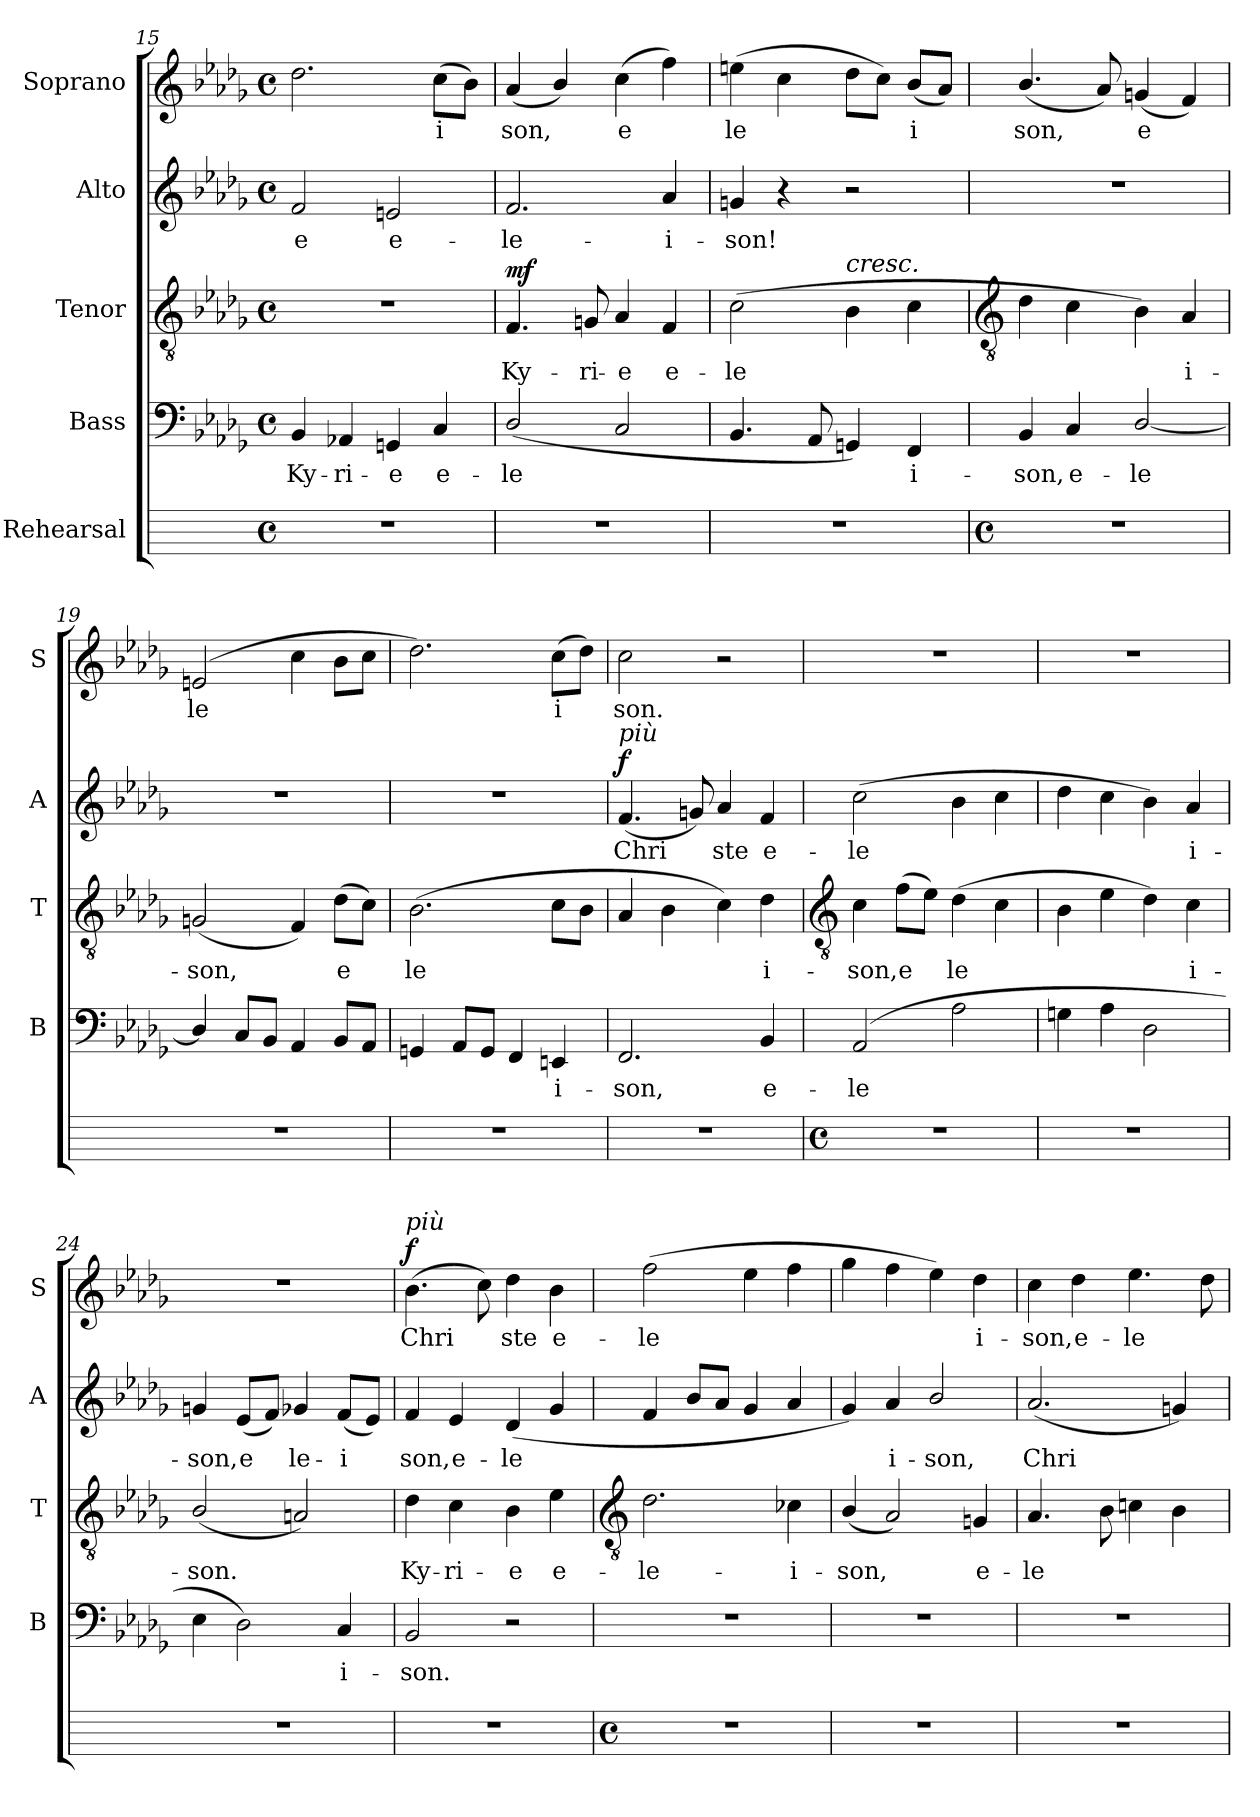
**kern	**kern	**text	**kern	**text	**dynam	**kern	**text	**dynam	**kern	**text	**dynam
*part5	*part4	*part4	*part3	*part3	*part3	*part2	*part2	*part2	*part1	*part1	*part1
*staff5	*staff4	*staff4	*staff3	*staff3	*staff3	*staff2	*staff2	*staff2	*staff1	*staff1	*staff1
*I"Rehearsal	*I"Bass	*	*I"Tenor	*	*	*I"Alto	*	*	*I"Soprano	*	*
*	*I'B	*	*I'T	*	*	*I'A	*	*	*I'S	*	*
*	*clefF4	*	*clefGv2	*	*	*clefG2	*	*	*clefG2	*	*
*	*k[b-e-a-d-g-]	*	*k[b-e-a-d-g-]	*	*	*k[b-e-a-d-g-]	*	*	*k[b-e-a-d-g-]	*	*
*	*D-:	*	*D-:	*	*	*D-:	*	*	*D-:	*	*
*M4/4	*M4/4	*	*M4/4	*	*	*M4/4	*	*	*M4/4	*	*
*met(c)	*met(c)	*	*met(c)	*	*	*met(c)	*	*	*met(c)	*	*
=15	=15	=15	=15	=15	=15	=15	=15	=15	=15	=15	=15
!	!	!LO:LY:b	!	!	!	!	!LO:LY:b	!	!	!	!
1r	4BB-	Ky-	1r	.	.	2f	-e	.	2.dd-	.	.
!	!	!LO:LY:b	!	!	!	!	!	!	!	!	!
.	4AA-X	-ri-	.	.	.	.	.	.	.	.	.
!	!	!LO:LY:b	!	!	!	!	!LO:LY:b	!	!	!	!
.	4GGn	-e	.	.	.	2en	e-	.	.	.	.
!	!	!LO:LY:b	!	!	!	!	!	!	!	!LO:LY:b	!
.	4C	e-	.	.	.	.	.	.	(>8ccL	i	.
.	.	.	.	.	.	.	.	.	8b-J)	.	.
=16	=16	=16	=16	=16	=16	=16	=16	=16	=16	=16	=16
!	!	!LO:LY:b	!	!LO:LY:b	!LO:DY:a	!	!LO:LY:b	!	!	!LO:LY:b	!
1r	(<2D-/	-le	4.F	Ky-	mf	2.f	-le-	.	(<4a-	son,	.
.	.	.	.	.	.	.	.	.	4b-/)	.	.
!	!	!	!	!LO:LY:b	!	!	!	!	!	!	!
.	.	.	8Gn	-ri-	.	.	.	.	.	.	.
!	!	!	!	!LO:LY:b	!	!	!	!	!	!LO:LY:b	!
.	2C	.	4A-	-e	.	.	.	.	(>4cc	e	.
!	!	!	!	!LO:LY:b	!	!	!LO:LY:b	!	!	!	!
.	.	.	4F	e-	.	4a-	-i-	.	4ff)	.	.
=17	=17	=17	=17	=17	=17	=17	=17	=17	=17	=17	=17
!	!	!	!	!LO:LY:b	!	!	!LO:LY:b	!	!	!LO:LY:b	!
1r	4.BB-	.	(>2c	-le	.	4gn	-son!	.	(>4een	le	.
.	.	.	.	.	.	4r	.	.	4cc	.	.
.	8AA-	.	.	.	.	.	.	.	.	.	.
!	!	!	!LO:TX:a:i:t=cresc.	!	!	!	!	!	!	!	!
.	4GGn)	.	4B-	.	.	2r	.	.	8dd-L	.	.
.	.	.	.	.	.	.	.	.	8ccJ)	.	.
!	!	!LO:LY:b	!	!	!	!	!	!	!	!LO:LY:b	!
.	4FF	i-	4c	.	.	.	.	.	(<8b-L	i	.
.	.	.	.	.	.	.	.	.	8a-J)	.	.
!!LO:LB:g=z
=18	=18	=18	=18	=18	=18	=18	=18	=18	=18	=18	=18
*	*	*	*clefGv2	*	*	*	*	*	*	*	*
*M4/4	*	*	*	*	*	*	*	*	*	*	*
*met(c)	*	*	*	*	*	*	*	*	*	*	*
!	!	!LO:LY:b	!	!	!	!	!	!	!	!LO:LY:b	!
1r	4BB-	-son,	4d-	.	.	1r	.	.	(<4.b-/	son,	.
!	!	!LO:LY:b	!	!	!	!	!	!	!	!	!
.	4C	e-	4c	.	.	.	.	.	.	.	.
.	.	.	.	.	.	.	.	.	8a-)	.	.
!	!	!LO:LY:b	!	!	!	!	!	!	!	!LO:LY:b	!
.	[2D-/	-le	4B-)	.	.	.	.	.	(<4gn	e	.
!	!	!	!	!LO:LY:b	!	!	!	!	!	!	!
.	.	.	4A-	i-	.	.	.	.	4f)	.	.
=19	=19	=19	=19	=19	=19	=19	=19	=19	=19	=19	=19
!	!	!	!	!LO:LY:b	!	!	!	!	!	!LO:LY:b	!
1r	4D-/]	.	(<2Gn	-son,	.	1r	.	.	(>2en	le	.
.	8CL	.	.	.	.	.	.	.	.	.	.
.	8BB-J	.	.	.	.	.	.	.	.	.	.
.	4AA-	.	4F)	.	.	.	.	.	4cc	.	.
!	!	!	!	!LO:LY:b	!	!	!	!	!	!	!
.	8BB-L	.	(>8d-L	e	.	.	.	.	8b-L	.	.
.	8AA-J	.	8cJ)	.	.	.	.	.	8ccJ	.	.
=20	=20	=20	=20	=20	=20	=20	=20	=20	=20	=20	=20
!	!	!	!	!LO:LY:b	!	!	!	!	!	!	!
1r	4GGn	.	(>2.B-	le	.	1r	.	.	2.dd-)	.	.
.	8AA-L	.	.	.	.	.	.	.	.	.	.
.	8GGJ	.	.	.	.	.	.	.	.	.	.
.	4FF	.	.	.	.	.	.	.	.	.	.
!	!	!LO:LY:b	!	!	!	!	!	!	!	!LO:LY:b	!
.	4EEn	i-	8cL	.	.	.	.	.	(>8ccL	i	.
.	.	.	8B-J	.	.	.	.	.	8dd-J)	.	.
=21	=21	=21	=21	=21	=21	=21	=21	=21	=21	=21	=21
!	!	!	!	!	!	!LO:TX:a:i:t=più	!	!	!	!	!
!	!	!LO:LY:b	!	!	!	!	!LO:LY:b	!LO:DY:a	!	!LO:LY:b	!
1r	2.FF	-son,	4A-	.	.	(<4.f	Chri	f	2cc	son.	.
.	.	.	4B-	.	.	.	.	.	.	.	.
.	.	.	.	.	.	8gn)	.	.	.	.	.
!	!	!	!	!	!	!	!LO:LY:b	!	!	!	!
.	.	.	4c)	.	.	4a-	ste	.	2r	.	.
!	!	!LO:LY:b	!	!LO:LY:b	!	!	!LO:LY:b	!	!	!	!
.	4BB-	e-	4d-	i-	.	4f	e-	.	.	.	.
!!LO:LB:g=z
=22	=22	=22	=22	=22	=22	=22	=22	=22	=22	=22	=22
*	*	*	*clefGv2	*	*	*	*	*	*	*	*
*M4/4	*	*	*	*	*	*	*	*	*	*	*
*met(c)	*	*	*	*	*	*	*	*	*	*	*
!	!	!LO:LY:b	!	!LO:LY:b	!	!	!LO:LY:b	!	!	!	!
1r	(>2AA-	-le	4c	-son,	.	(>2cc	-le	.	1r	.	.
!	!	!	!	!LO:LY:b	!	!	!	!	!	!	!
.	.	.	(>8fL	e	.	.	.	.	.	.	.
.	.	.	8e-J)	.	.	.	.	.	.	.	.
!	!	!	!	!LO:LY:b	!	!	!	!	!	!	!
.	2A-	.	(>4d-	le	.	4b-	.	.	.	.	.
.	.	.	4c	.	.	4cc	.	.	.	.	.
=23	=23	=23	=23	=23	=23	=23	=23	=23	=23	=23	=23
1r	4Gn	.	4B-	.	.	4dd-	.	.	1r	.	.
.	4A-	.	4e-	.	.	4cc	.	.	.	.	.
.	2D-	.	4d-)	.	.	4b-)	.	.	.	.	.
!	!	!	!	!LO:LY:b	!	!	!LO:LY:b	!	!	!	!
.	.	.	4c	i-	.	4a-	i-	.	.	.	.
=24	=24	=24	=24	=24	=24	=24	=24	=24	=24	=24	=24
!	!	!	!	!LO:LY:b	!	!	!LO:LY:b	!	!	!	!
1r	4E-	.	(<2B-/	-son.	.	4gn	-son,	.	1r	.	.
!	!	!	!	!	!	!	!LO:LY:b	!	!	!	!
.	2D-)	.	.	.	.	(<8e-L	e	.	.	.	.
.	.	.	.	.	.	8fJ)	.	.	.	.	.
!	!	!	!	!	!	!	!LO:LY:b	!	!	!	!
.	.	.	2An)	.	.	4g-X	le-	.	.	.	.
!	!	!LO:LY:b	!	!	!	!	!LO:LY:b	!	!	!	!
.	4C	i-	.	.	.	(<8fL	-i	.	.	.	.
.	.	.	.	.	.	8e-J)	.	.	.	.	.
=25	=25	=25	=25	=25	=25	=25	=25	=25	=25	=25	=25
!	!	!	!	!	!	!	!	!	!LO:TX:a:i:t=più	!	!
!	!	!LO:LY:b	!	!LO:LY:b	!	!	!LO:LY:b	!	!	!LO:LY:b	!LO:DY:a
1r	2BB-	-son.	4d-	Ky-	.	4f	son,	.	(>4.b-	Chri	f
!	!	!	!	!LO:LY:b	!	!	!LO:LY:b	!	!	!	!
.	.	.	4c	-ri-	.	4e-	e-	.	.	.	.
.	.	.	.	.	.	.	.	.	8cc)	.	.
!	!	!	!	!LO:LY:b	!	!	!LO:LY:b	!	!	!LO:LY:b	!
.	2r	.	4B-	-e	.	(<4d-	-le	.	4dd-	ste	.
!	!	!	!	!LO:LY:b	!	!	!	!	!	!LO:LY:b	!
.	.	.	4e-	e-	.	4g-	.	.	4b-	e-	.
!!LO:LB:g=z
=26	=26	=26	=26	=26	=26	=26	=26	=26	=26	=26	=26
*	*	*	*clefGv2	*	*	*	*	*	*	*	*
*M4/4	*	*	*	*	*	*	*	*	*	*	*
*met(c)	*	*	*	*	*	*	*	*	*	*	*
!	!	!	!	!LO:LY:b	!	!	!	!	!	!LO:LY:b	!
1r	1r	.	2.d-	-le-	.	4f	.	.	(>2ff	-le	.
.	.	.	.	.	.	8b-L	.	.	.	.	.
.	.	.	.	.	.	8a-J	.	.	.	.	.
.	.	.	.	.	.	4g-	.	.	4ee-	.	.
!	!	!	!	!LO:LY:b	!	!	!	!	!	!	!
.	.	.	4c-X	-i-	.	4a-	.	.	4ff	.	.
=27	=27	=27	=27	=27	=27	=27	=27	=27	=27	=27	=27
!	!	!	!	!LO:LY:b	!	!	!	!	!	!	!
1r	1r	.	(<4B-/	-son,	.	4g-)	.	.	4gg-	.	.
!	!	!	!	!	!	!	!LO:LY:b	!	!	!	!
.	.	.	2A-)	.	.	4a-	i-	.	4ff	.	.
!	!	!	!	!	!	!	!LO:LY:b	!	!	!	!
.	.	.	.	.	.	2b-/	-son,	.	4ee-)	.	.
!	!	!	!	!LO:LY:b	!	!	!	!	!	!LO:LY:b	!
.	.	.	4Gn	e-	.	.	.	.	4dd-	i-	.
=28	=28	=28	=28	=28	=28	=28	=28	=28	=28	=28	=28
!	!	!	!	!LO:LY:b	!	!	!LO:LY:b	!	!	!LO:LY:b	!
1r	1r	.	4.A-	-le	.	(<2.a-	Chri	.	4cc	-son,	.
!	!	!	!	!	!	!	!	!	!	!LO:LY:b	!
.	.	.	.	.	.	.	.	.	4dd-	e-	.
.	.	.	8B-	.	.	.	.	.	.	.	.
!	!	!	!	!	!	!	!	!	!	!LO:LY:b	!
.	.	.	4cn	.	.	.	.	.	4.ee-	-le	.
.	.	.	4B-	.	.	4gn)	.	.	.	.	.
.	.	.	.	.	.	.	.	.	8dd-	.	.
=	=	=	=	=	=	=	=	=	=	=	=
*-	*-	*-	*-	*-	*-	*-	*-	*-	*-	*-	*-
